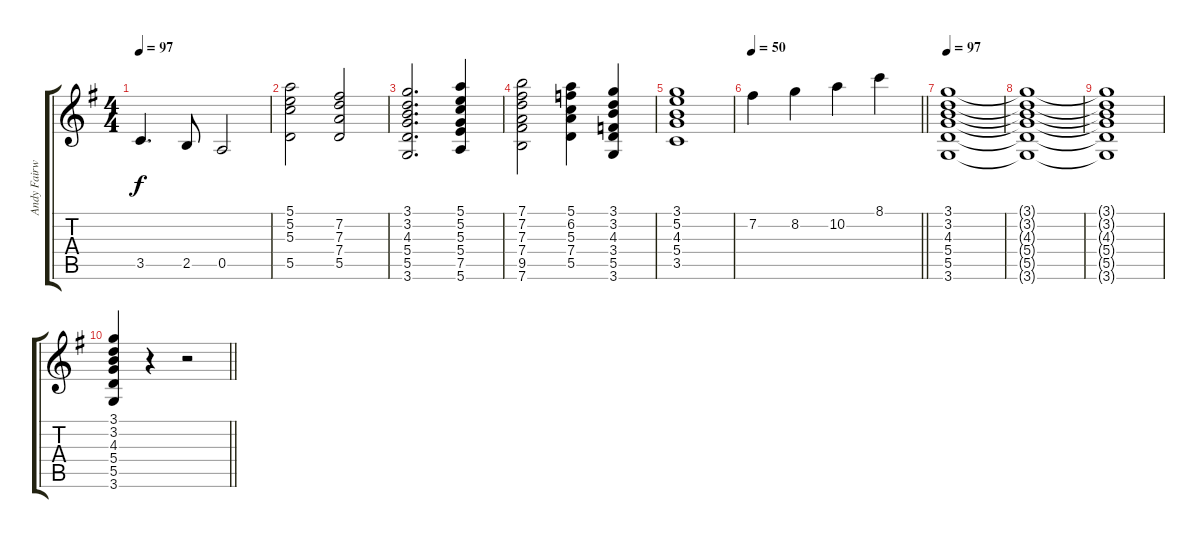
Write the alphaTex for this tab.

\track ("Andy Fairweatherlow" "Andy Fairw") {instrument electricguitarjazz}
\staff {score tabs}
\tuning (E4 B3 G3 D3 A2 E2) {hide}
\ts (4 4)
\tempo 97
\clef g2
\ks g
3.5.4{d dy f} 2.5.8 0.5.2 |
(5.1 5.2 5.3 5.5).2 (7.2 7.3 7.4 5.5).2 |
(3.1 3.2 4.3 5.4 5.5 3.6).2{d} (5.1 5.2 5.3 5.4 7.5 5.6).4 |
(7.1 7.2 7.3 7.4 9.5 7.6).2 (5.1 6.2 5.3 7.4 5.5).4 (3.1 3.2 4.3 3.4 5.5 3.6).4 |
(3.1 5.2 4.3 5.4 3.5).1 |
\tempo 50
\barLineRight lightlight
7.2.4 8.2.4 10.2.4 8.1.4 |
\tempo 97
(3.1 3.2 4.3 5.4 5.5 3.6).1 |
(3.1{t} 3.2{t} 4.3{t} 5.4{t} 5.5{t} 3.6{t}).1 |
(3.1{t} 3.2{t} 4.3{t} 5.4{t} 5.5{t} 3.6{t}).1 |
\barLineRight lightlight
(3.1 3.2 4.3 5.4 5.5 3.6).4 r.4 r.2
